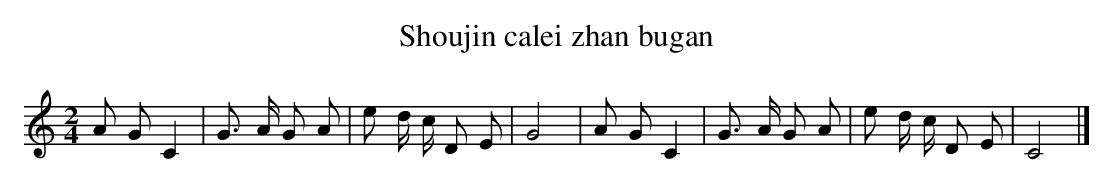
X:1
T: Shoujin calei zhan bugan
L: 1/8
M: 2/4
K: C
A GC2 [I:setbarnb 1]|
G> A G A |
e d/ c/ D E |
G4 |
A GC2 |
G> A G A |
e d/ c/ D E |
C4 |]
